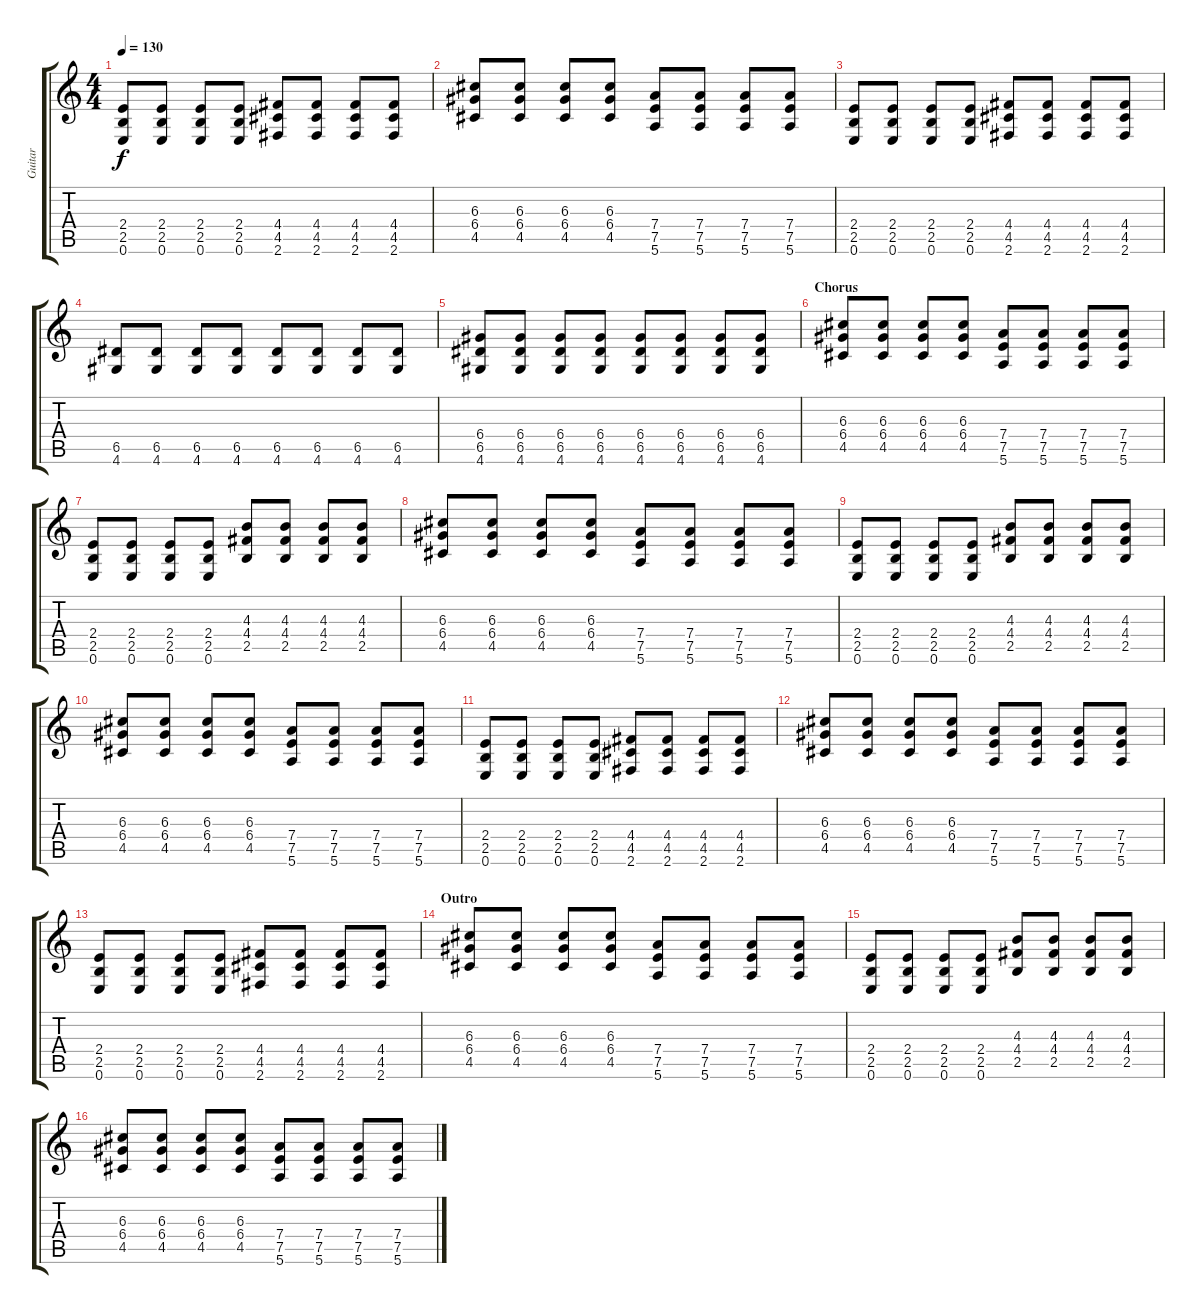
\track ("Guitar" "Guitar") {instrument distortionguitar}
\staff {score tabs}
\tuning (E4 B3 G3 D3 A2 E2) {hide}
\ts (4 4)
\tempo 130
\clef g2
\ks c
(2.4 2.5 0.6).8{dy f} (2.4 2.5 0.6).8 (2.4 2.5 0.6).8 (2.4 2.5 0.6).8 (4.4 4.5 2.6).8 (4.4 4.5 2.6).8 (4.4 4.5 2.6).8 (4.4 4.5 2.6).8 |
(6.3 6.4 4.5).8 (6.3 6.4 4.5).8 (6.3 6.4 4.5).8 (6.3 6.4 4.5).8 (7.4 7.5 5.6).8 (7.4 7.5 5.6).8 (7.4 7.5 5.6).8 (7.4 7.5 5.6).8 |
(2.4 2.5 0.6).8 (2.4 2.5 0.6).8 (2.4 2.5 0.6).8 (2.4 2.5 0.6).8 (4.4 4.5 2.6).8 (4.4 4.5 2.6).8 (4.4 4.5 2.6).8 (4.4 4.5 2.6).8 |
(6.5 4.6).8 (6.5 4.6).8 (6.5 4.6).8 (6.5 4.6).8 (6.5 4.6).8 (6.5 4.6).8 (6.5 4.6).8 (6.5 4.6).8 |
(6.4 6.5 4.6).8 (6.4 6.5 4.6).8 (6.4 6.5 4.6).8 (6.4 6.5 4.6).8 (6.4 6.5 4.6).8 (6.4 6.5 4.6).8 (6.4 6.5 4.6).8 (6.4 6.5 4.6).8 |
\section ("" "Chorus")
(6.3 6.4 4.5).8 (6.3 6.4 4.5).8 (6.3 6.4 4.5).8 (6.3 6.4 4.5).8 (7.4 7.5 5.6).8 (7.4 7.5 5.6).8 (7.4 7.5 5.6).8 (7.4 7.5 5.6).8 |
(2.4 2.5 0.6).8 (2.4 2.5 0.6).8 (2.4 2.5 0.6).8 (2.4 2.5 0.6).8 (4.3 4.4 2.5).8 (4.3 4.4 2.5).8 (4.3 4.4 2.5).8 (4.3 4.4 2.5).8 |
(6.3 6.4 4.5).8 (6.3 6.4 4.5).8 (6.3 6.4 4.5).8 (6.3 6.4 4.5).8 (7.4 7.5 5.6).8 (7.4 7.5 5.6).8 (7.4 7.5 5.6).8 (7.4 7.5 5.6).8 |
(2.4 2.5 0.6).8 (2.4 2.5 0.6).8 (2.4 2.5 0.6).8 (2.4 2.5 0.6).8 (4.3 4.4 2.5).8 (4.3 4.4 2.5).8 (4.3 4.4 2.5).8 (4.3 4.4 2.5).8 |
(6.3 6.4 4.5).8 (6.3 6.4 4.5).8 (6.3 6.4 4.5).8 (6.3 6.4 4.5).8 (7.4 7.5 5.6).8 (7.4 7.5 5.6).8 (7.4 7.5 5.6).8 (7.4 7.5 5.6).8 |
(2.4 2.5 0.6).8 (2.4 2.5 0.6).8 (2.4 2.5 0.6).8 (2.4 2.5 0.6).8 (4.4 4.5 2.6).8 (4.4 4.5 2.6).8 (4.4 4.5 2.6).8 (4.4 4.5 2.6).8 |
(6.3 6.4 4.5).8 (6.3 6.4 4.5).8 (6.3 6.4 4.5).8 (6.3 6.4 4.5).8 (7.4 7.5 5.6).8 (7.4 7.5 5.6).8 (7.4 7.5 5.6).8 (7.4 7.5 5.6).8 |
(2.4 2.5 0.6).8 (2.4 2.5 0.6).8 (2.4 2.5 0.6).8 (2.4 2.5 0.6).8 (4.4 4.5 2.6).8 (4.4 4.5 2.6).8 (4.4 4.5 2.6).8 (4.4 4.5 2.6).8 |
\section ("" "Outro")
(6.3 6.4 4.5).8 (6.3 6.4 4.5).8 (6.3 6.4 4.5).8 (6.3 6.4 4.5).8 (7.4 7.5 5.6).8 (7.4 7.5 5.6).8 (7.4 7.5 5.6).8 (7.4 7.5 5.6).8 |
(2.4 2.5 0.6).8 (2.4 2.5 0.6).8 (2.4 2.5 0.6).8 (2.4 2.5 0.6).8 (4.3 4.4 2.5).8 (4.3 4.4 2.5).8 (4.3 4.4 2.5).8 (4.3 4.4 2.5).8 |
(6.3 6.4 4.5).8 (6.3 6.4 4.5).8 (6.3 6.4 4.5).8 (6.3 6.4 4.5).8 (7.4 7.5 5.6).8 (7.4 7.5 5.6).8 (7.4 7.5 5.6).8 (7.4 7.5 5.6).8
